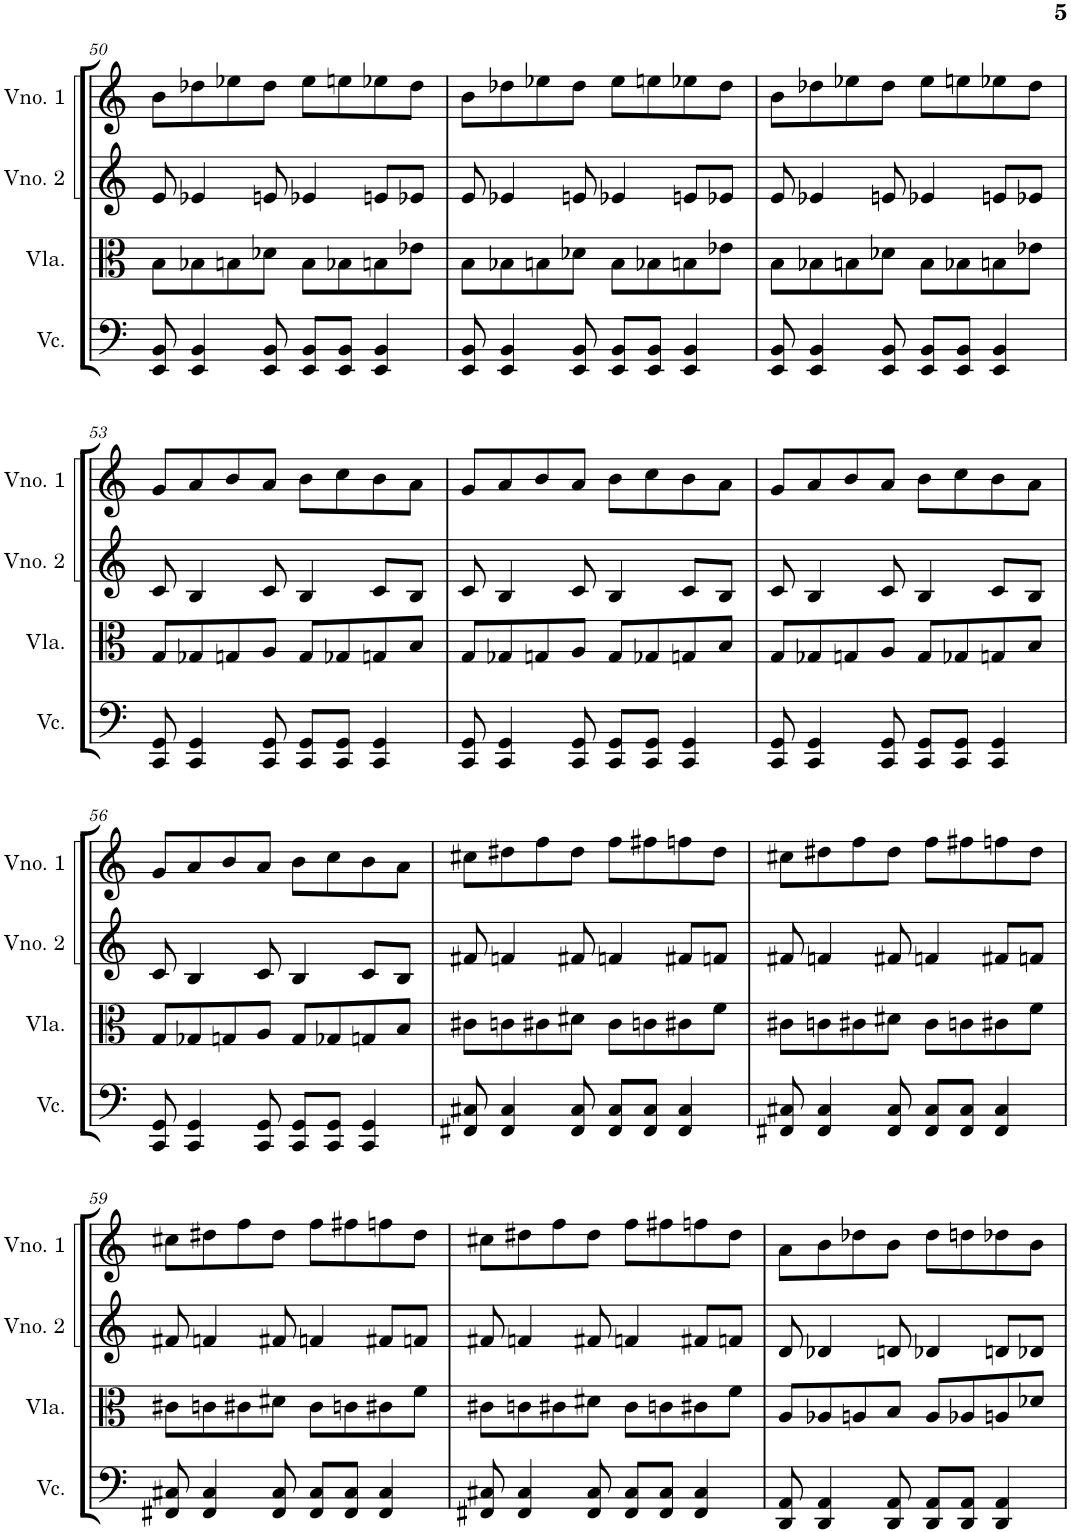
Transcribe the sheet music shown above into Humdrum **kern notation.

**kern	**kern	**kern	**kern
*part4	*part3	*part2	*part1
*staff4	*staff3	*staff2	*staff1
*I"Violoncelo	*I"Viola	*I"Violino 2	*I"Violino 1
*I'Vc.	*I'Vla.	*I'Vno. 2	*I'Vno. 1
!!LO:PB:g=z
*clefF4	*clefC3	*clefG2	*clefG2
*k[]	*k[]	*k[]	*k[]
*M4/4	*M4/4	*M4/4	*M4/4
=50	=50	=50	=50
8EE/ 8BB/	8B\L	8e/	8b\L
4EE/ 4BB/	8B-X\	4e-X/	8dd-X\
.	8Bn\	.	8ee-X\
8EE/ 8BB/	8d-X\J	8en/	8dd-\J
8EE/ 8BB/L	8B\L	4e-X/	8ee-\L
8EE/ 8BB/J	8B-X\	.	8een\
4EE/ 4BB/	8Bn\	8en/L	8ee-X\
.	8e-X\J	8e-X/J	8dd-\J
=51	=51	=51	=51
8EE/ 8BB/	8B\L	8e/	8b\L
4EE/ 4BB/	8B-X\	4e-X/	8dd-X\
.	8Bn\	.	8ee-X\
8EE/ 8BB/	8d-X\J	8en/	8dd-\J
8EE/ 8BB/L	8B\L	4e-X/	8ee-\L
8EE/ 8BB/J	8B-X\	.	8een\
4EE/ 4BB/	8Bn\	8en/L	8ee-X\
.	8e-X\J	8e-X/J	8dd-\J
=52	=52	=52	=52
8EE/ 8BB/	8B\L	8e/	8b\L
4EE/ 4BB/	8B-X\	4e-X/	8dd-X\
.	8Bn\	.	8ee-X\
8EE/ 8BB/	8d-X\J	8en/	8dd-\J
8EE/ 8BB/L	8B\L	4e-X/	8ee-\L
8EE/ 8BB/J	8B-X\	.	8een\
4EE/ 4BB/	8Bn\	8en/L	8ee-X\
.	8e-X\J	8e-X/J	8dd-\J
!!LO:LB:g=z
=53	=53	=53	=53
8CC/ 8GG/	8G/L	8c/	8g/L
4CC/ 4GG/	8G-X/	4B/	8a/
.	8Gn/	.	8b/
8CC/ 8GG/	8A/J	8c/	8a/J
8CC/ 8GG/L	8G/L	4B/	8b\L
8CC/ 8GG/J	8G-X/	.	8cc\
4CC/ 4GG/	8Gn/	8c/L	8b\
.	8B/J	8B/J	8a\J
=54	=54	=54	=54
8CC/ 8GG/	8G/L	8c/	8g/L
4CC/ 4GG/	8G-X/	4B/	8a/
.	8Gn/	.	8b/
8CC/ 8GG/	8A/J	8c/	8a/J
8CC/ 8GG/L	8G/L	4B/	8b\L
8CC/ 8GG/J	8G-X/	.	8cc\
4CC/ 4GG/	8Gn/	8c/L	8b\
.	8B/J	8B/J	8a\J
=55	=55	=55	=55
8CC/ 8GG/	8G/L	8c/	8g/L
4CC/ 4GG/	8G-X/	4B/	8a/
.	8Gn/	.	8b/
8CC/ 8GG/	8A/J	8c/	8a/J
8CC/ 8GG/L	8G/L	4B/	8b\L
8CC/ 8GG/J	8G-X/	.	8cc\
4CC/ 4GG/	8Gn/	8c/L	8b\
.	8B/J	8B/J	8a\J
!!LO:LB:g=z
=56	=56	=56	=56
8CC/ 8GG/	8G/L	8c/	8g/L
4CC/ 4GG/	8G-X/	4B/	8a/
.	8Gn/	.	8b/
8CC/ 8GG/	8A/J	8c/	8a/J
8CC/ 8GG/L	8G/L	4B/	8b\L
8CC/ 8GG/J	8G-X/	.	8cc\
4CC/ 4GG/	8Gn/	8c/L	8b\
.	8B/J	8B/J	8a\J
=57	=57	=57	=57
8FF#X/ 8C#X/	8c#X\L	8f#X/	8cc#X\L
4FF#/ 4C#/	8cn\	4fn/	8dd#X\
.	8c#X\	.	8ff\
8FF#/ 8C#/	8d#X\J	8f#X/	8dd#\J
8FF#/ 8C#/L	8c#\L	4fn/	8ff\L
8FF#/ 8C#/J	8cn\	.	8ff#X\
4FF#/ 4C#/	8c#X\	8f#X/L	8ffn\
.	8f\J	8fn/J	8dd#\J
=58	=58	=58	=58
8FF#X/ 8C#X/	8c#X\L	8f#X/	8cc#X\L
4FF#/ 4C#/	8cn\	4fn/	8dd#X\
.	8c#X\	.	8ff\
8FF#/ 8C#/	8d#X\J	8f#X/	8dd#\J
8FF#/ 8C#/L	8c#\L	4fn/	8ff\L
8FF#/ 8C#/J	8cn\	.	8ff#X\
4FF#/ 4C#/	8c#X\	8f#X/L	8ffn\
.	8f\J	8fn/J	8dd#\J
!!LO:LB:g=z
=59	=59	=59	=59
8FF#X/ 8C#X/	8c#X\L	8f#X/	8cc#X\L
4FF#/ 4C#/	8cn\	4fn/	8dd#X\
.	8c#X\	.	8ff\
8FF#/ 8C#/	8d#X\J	8f#X/	8dd#\J
8FF#/ 8C#/L	8c#\L	4fn/	8ff\L
8FF#/ 8C#/J	8cn\	.	8ff#X\
4FF#/ 4C#/	8c#X\	8f#X/L	8ffn\
.	8f\J	8fn/J	8dd#\J
=60	=60	=60	=60
8FF#X/ 8C#X/	8c#X\L	8f#X/	8cc#X\L
4FF#/ 4C#/	8cn\	4fn/	8dd#X\
.	8c#X\	.	8ff\
8FF#/ 8C#/	8d#X\J	8f#X/	8dd#\J
8FF#/ 8C#/L	8c#\L	4fn/	8ff\L
8FF#/ 8C#/J	8cn\	.	8ff#X\
4FF#/ 4C#/	8c#X\	8f#X/L	8ffn\
.	8f\J	8fn/J	8dd#\J
=61	=61	=61	=61
8DD/ 8AA/	8A/L	8d/	8a\L
4DD/ 4AA/	8A-X/	4d-X/	8b\
.	8An/	.	8dd-X\
8DD/ 8AA/	8B/J	8dn/	8b\J
8DD/ 8AA/L	8A/L	4d-X/	8dd-\L
8DD/ 8AA/J	8A-X/	.	8ddn\
4DD/ 4AA/	8An/	8dn/L	8dd-X\
.	8d-X/J	8d-X/J	8b\J
=	=	=	=
*-	*-	*-	*-
